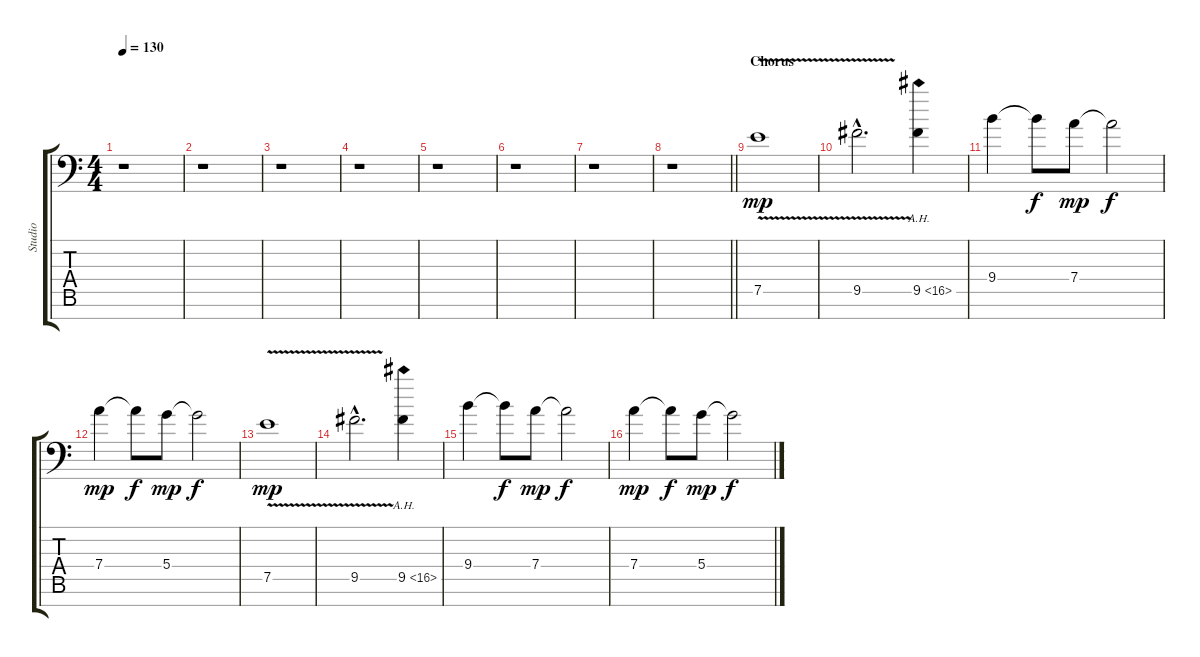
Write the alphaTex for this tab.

\track ("Studio" "Studio") {instrument distortionguitar}
\staff {score tabs}
\tuning (E4 B3 G3 D3 A2 E2 C-1) {hide}
\ts (4 4)
\tempo 130
\clef f4
\ks c
r.1{dy mp} |
r.1 |
r.1 |
r.1 |
r.1 |
r.1 |
r.1 |
\barLineRight lightlight
r.1 |
\section ("" "Chorus")
7.5{v}.1 |
9.5{v hac}.2{d} 9.5{ah 7}.4 |
9.4.4 9.4{t}.8{dy f} 7.4.8{dy mp} 7.4{t}.2{dy f} |
7.4.4{dy mp} 7.4{t}.8{dy f} 5.4.8{dy mp} 5.4{t}.2{dy f} |
7.5{v}.1{dy mp} |
9.5{v hac}.2{d} 9.5{ah 7}.4 |
9.4.4 9.4{t}.8{dy f} 7.4.8{dy mp} 7.4{t}.2{dy f} |
7.4.4{dy mp} 7.4{t}.8{dy f} 5.4.8{dy mp} 5.4{t}.2{dy f}
